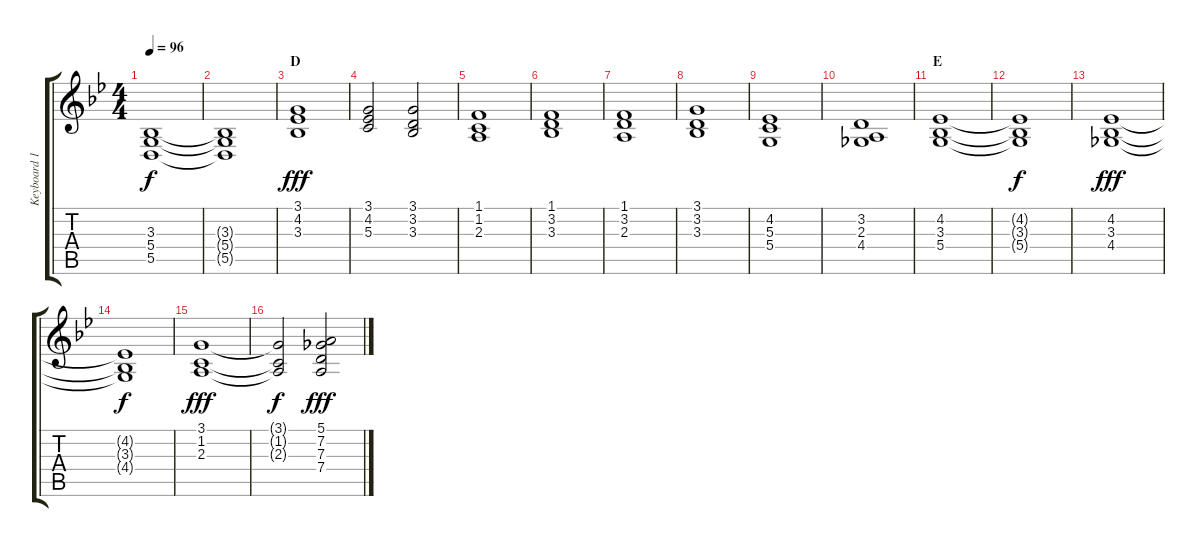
\track ("Keyboard 1 (RH)" "Keyboard 1") {instrument synthstrings1}
\staff {score tabs}
\tuning (E4 B3 G3 D3 A2 E2) {hide}
\ts (4 4)
\tempo 96
\clef g2
\ks bb
(3.3{t} 5.4{t} 5.5{t}).1{dy f} |
(3.3{t} 5.4{t} 5.5{t}).1 |
\section ("" "D")
(3.1 4.2 3.3).1{dy fff} |
(3.1 4.2 5.3).2 (3.1 3.2 3.3).2 |
(1.1 1.2 2.3).1 |
(1.1 3.2 3.3).1 |
(1.1 3.2 2.3).1 |
(3.1 3.2 3.3).1 |
(4.2 5.3 5.4).1 |
(3.2 2.3 4.4).1 |
\section ("" "E")
(4.2 3.3 5.4).1 |
(4.2{t} 3.3{t} 5.4{t}).1{dy f} |
(4.2 3.3 4.4).1{dy fff} |
(4.2{t} 3.3{t} 4.4{t}).1{dy f} |
(3.1 1.2 2.3).1{dy fff} |
(3.1{t} 1.2{t} 2.3{t}).2{dy f} (5.1 7.2 7.3 7.4).2{dy fff}
